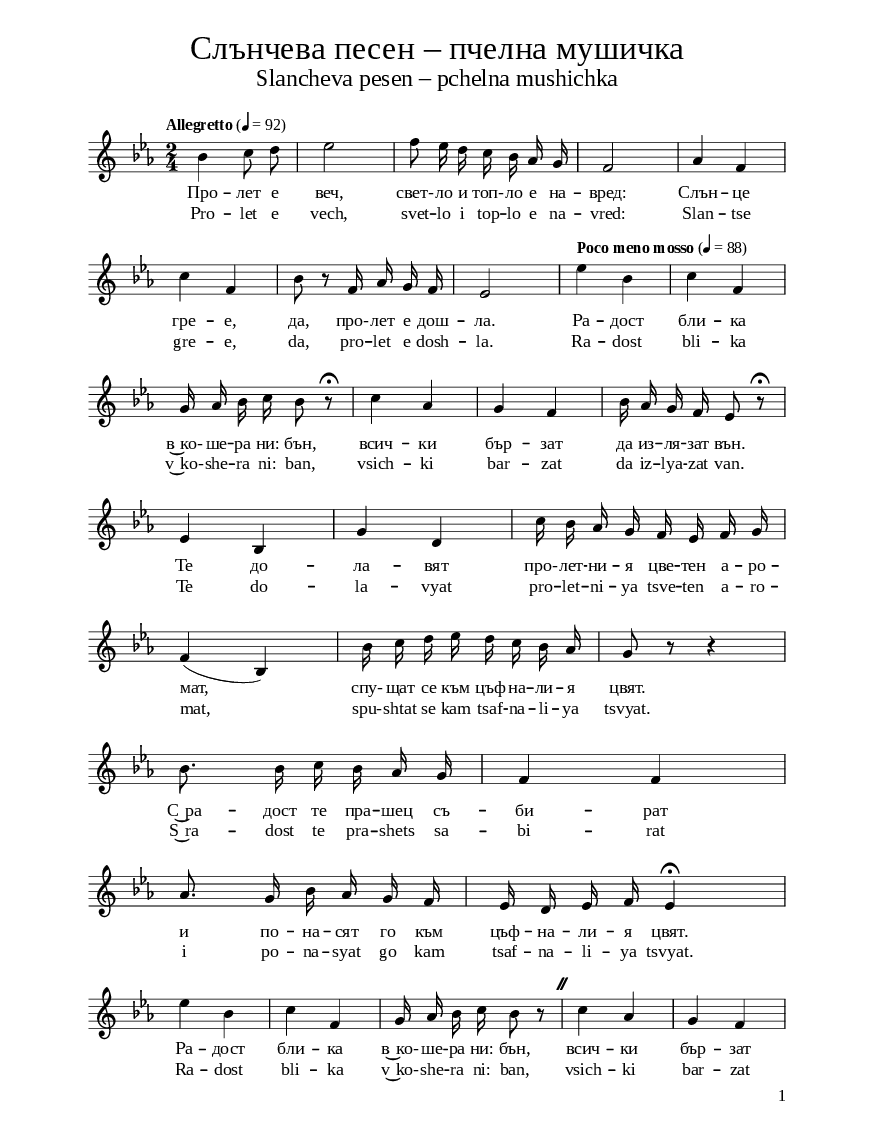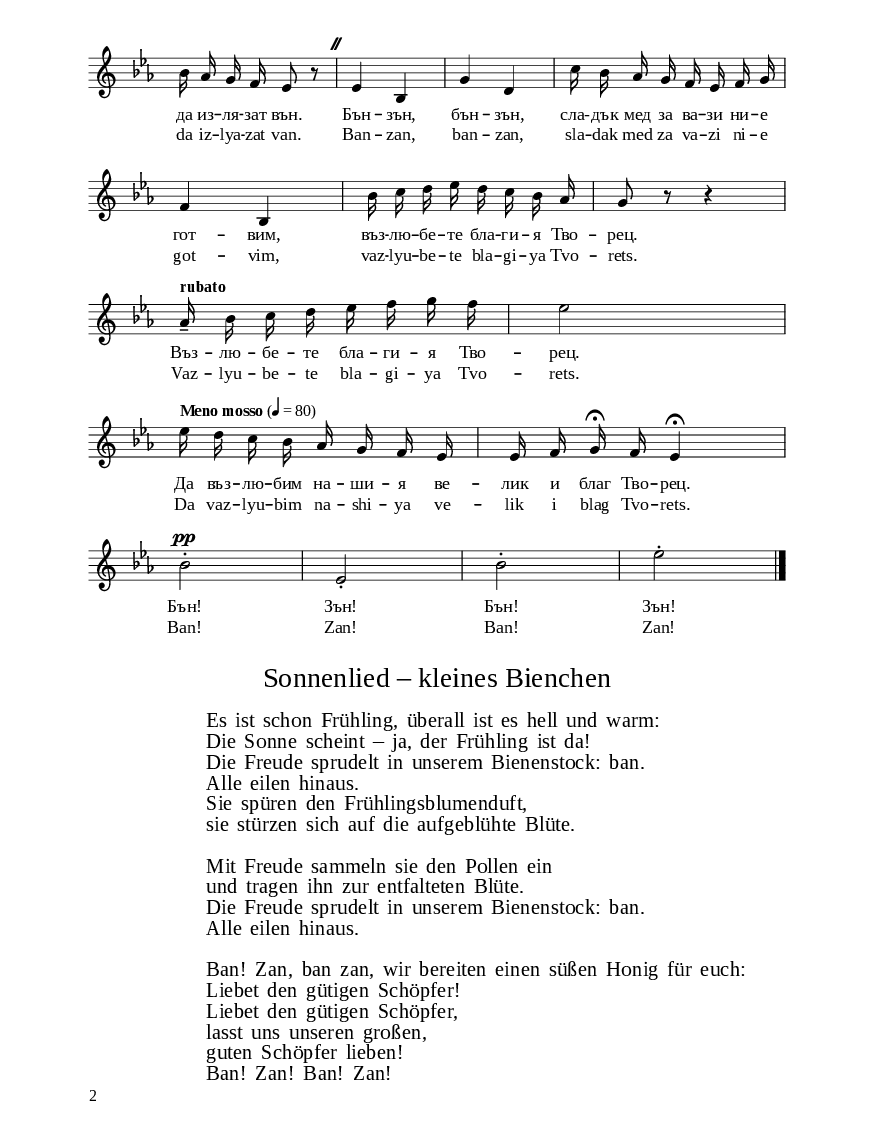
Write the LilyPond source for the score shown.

\version "2.24.0"

\include "include/globals.ily"

\bookpart {
  \include "include/bookpart-paper.ily"
  \score {
    \include "include/score-layout.ily"

    \new Voice \relative c' {
      \clef treble
      \key c \minor
      \time 2/4
      \tempoFunc "Allegretto" 4 "92"
      \autoBeamOff
      bes'4  c8  d8
      | % 44
      es2 | % 45
      f8  es16  d16  c16
      bes16 as16 g16 |  % 46
      f2 | % 47
      as4 f4 \break | % 48
      c'4 f,4 | % 49
      bes8 r8 f16 as16 g16
      f16 | 
      es2 |
      \tempoFunc "Poco meno mosso" 4 "88"
      es'4  bes4 | % 52
      c4 f,4 \break | % 53
      g16 as16  bes16  c16
      bes8 r8 ^\fermata |  % 54
      c4 as4 |  % 55
      g4 f4 | % 56
      bes16 as16 g16 f16 es8
      r8 ^\fermata  \break | % 57
      es4 bes4 |  g'4 d4 |% 58
      % 59
      c'16  bes16 as16 g16
      f16 es16 f16 g16 \break |
      f4 ( bes,4 )  | % 61
      bes'16  c16  d16  es16
      d16  c16  bes16 as16 | % 62
      g8 r8 r4 \break  | % 63
      bes8.  bes16  c16  bes16
      as16 g16  | % 64
      f4 f4 | \break % 65
      as8. g16  bes16 as16 g16
      f16 | % 66
      es16 d16 es16 f16 es4
      ^\fermata | \break % 67
   
      es'4  bes4 | % 68
      c4 f,4 | % 69
      g16 as16  bes16  c16
      bes8 r8 \mark \markup \fontsize #-3 { \musicglyph "scripts.caesura.straight" }|
      c4 as4 |   % 71
      g4 f4 |  \break % 72
      bes16 as16 g16 f16 es8
      r8 \mark \markup \fontsize #-3 { \musicglyph "scripts.caesura.straight" } |  % 73
      es4 bes4 |  % 74
      g'4 d4 | % 75
      c'16  bes16 as16 g16
      f16 es16 f16 g16 |  \break % 76
      f4 bes,4  | % 77
      bes'16  c16  d16  es16
      d16  c16  bes16 as16 |  % 78
      g8 r8 r4 \break | 
      as16 -- ^\markup{ \bold {rubato} }  bes16
      c16  d16  es16  f16
      g16  f16 |
      es2 \break | % 81
      \tempoFunc "Meno mosso" 4 "80"
      es16  d16  c16  bes16
      as16 g16 f16 es16 |  % 82
      es16 f16 g16 ^\fermata f16
      es4 ^\fermata \break | % 83
      bes'2 -. ^\pp | % 84
      es,2 -. | % 85
      bes'2 -. | % 86
      es2 -. \bar "|."
    }

    \addlyrics {
      Про --
      лет е веч, "свет-" -- ло и "топ-" -- ло
      е на -- вред: Слън -- це гре --
      е, да, "про-" -- лет е дош -- ла. Ра
      -- дост бли -- ка "в~ко-" -- ше -- ра
      ни: бън, всич -- ки бър -- зат да
      из -- ля -- зат вън. Те до -- ла --
      вят "про-" -- лет -- ни -- я цве -- тен
      а -- ро -- мат, "спу-" -- щат се
      към цъф -- на -- ли -- я цвят.
      С~ра -- дост те пра -- шец съ --
      би -- рат и по -- на -- сят го към
      цъф -- на -- ли -- я цвят. Ра --
      дост бли -- ка "в~ко-" -- ше -- ра
      ни: бън, всич -- ки бър -- зат да
      из -- ля -- зат вън. Бън -- зън,
      бън -- зън, "сла-" -- дък мед за ва --
      зи ни -- е гот -- вим, въз -- лю --
      бе -- те бла -- ги -- я Тво -- рец.
      Въз -- лю -- бе -- те бла -- ги -- я
      Тво -- рец. Да въз -- лю -- бим на
      -- ши -- я ве -- лик и благ Тво --
      рец. Бън! Зън! Бън! Зън!
    }
    \addlyrics {Pro --
      let e vech, svet -- lo i top -- lo
      e na -- vred: Slan -- tse gre --
      e, da, pro -- let e dosh -- la. Ra
      -- dost bli -- ka "v~ko-" -- she -- ra
      ni: ban, vsich -- ki bar -- zat da
      iz -- lya -- zat van. Te do -- la --
      vyat pro -- let -- ni -- ya tsve -- ten
      a -- ro -- mat, "spu-" -- shtat se
      kam tsaf -- na -- li -- ya tsvyat.
      S~ra -- dost te pra -- shets sa --
      bi -- rat i po -- na -- syat go kam
      tsaf -- na -- li -- ya tsvyat. Ra --
      dost bli -- ka "v~ko-" -- she -- ra
      ni: ban, vsich -- ki bar -- zat da
      iz -- lya -- zat van. Ban -- zan,
      ban -- zan, sla -- dak med za va --
      zi ni -- e got -- vim, vaz -- lyu --
      be -- te bla -- gi -- ya Tvo -- rets.
      Vaz -- lyu -- be -- te bla -- gi -- ya
      Tvo -- rets. Da vaz -- lyu -- bim na
      -- shi -- ya ve -- lik i blag Tvo --
      rets. Ban! Zan! Ban! Zan!}

    \header {
      title = \titleFunc "Слънчева песен – пчелна мушичка" "Slancheva pesen – pchelna mushichka"
    }

    \midi{}

  } % score



  % include foreign translation(s) of the song
  \version "2.24.0"

\markup \fill-line { \fontsize #deTitleFontSize "Sonnenlied – kleines Bienchen" }
\markup \null
\markup \null
\markup \fontsize #deCoupletFontSize {
  \hspace #10
  \override #`(baseline-skip . ,deCoupletBaselineSkip)

  \column {


 \line { " "Es ist schon Frühling, überall ist es hell und warm:}

 \line { " "Die Sonne scheint – ja, der Frühling ist da! }

 \line { " "Die Freude sprudelt in unserem Bienenstock: ban. }

 \line { " "Alle eilen hinaus. }

 \line { " "Sie spüren den Frühlingsblumenduft, }

 \line { " "sie stürzen sich auf die aufgeblühte Blüte. }
 \line { " " }

 \line { " "Mit Freude sammeln sie den Pollen ein }

 \line { " "und tragen ihn zur entfalteten Blüte.}

  \line { " "Die Freude sprudelt in unserem Bienenstock: ban. }

 \line { " "Alle eilen hinaus. }

 \line { " "}

 \line { " "Ban! Zan, ban zan, wir bereiten einen süßen Honig für euch:}

 \line { " "Liebet den gütigen Schöpfer! }

 \line { " "Liebet den gütigen Schöpfer,}

 \line { " "lasst uns unseren großen, }

 \line { " "guten Schöpfer lieben!}

 \line { " "Ban! Zan! Ban! Zan!}

  }
}


} % bookpart
